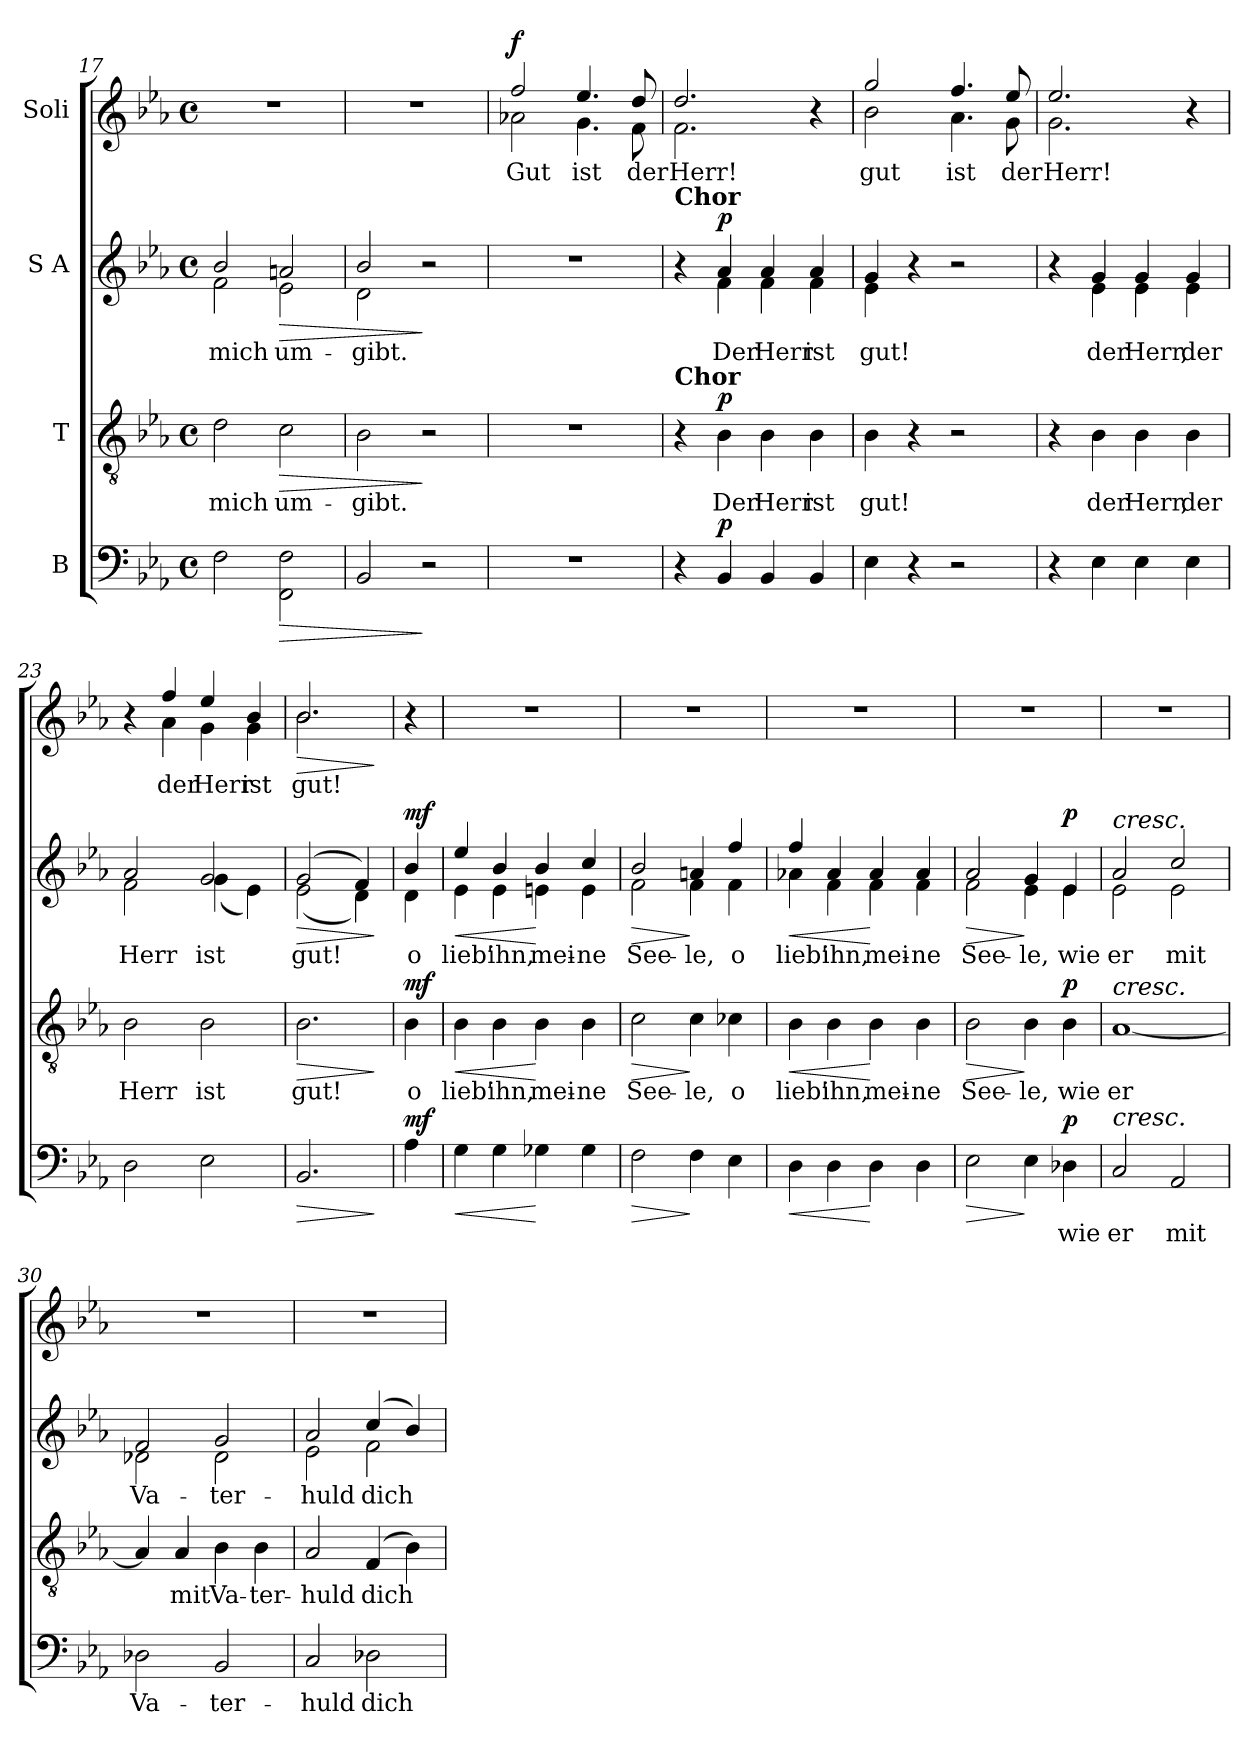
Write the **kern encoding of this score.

**kern	**text	**dynam	**kern	**text	**dynam	**kern	**text	**dynam	**kern	**text	**dynam
*part4	*part4	*part4	*part3	*part3	*part3	*part2	*part2	*part2	*part1	*part1	*part1
*staff4	*staff4	*staff4	*staff3	*staff3	*staff3	*staff2	*staff2	*staff2	*staff1	*staff1	*staff1
*I"B	*	*	*I"T	*	*	*I"S A	*	*	*I"Soli	*	*
*clefF4	*	*	*clefGv2	*	*	*clefG2	*	*	*clefG2	*	*
*k[b-e-a-]	*	*	*k[b-e-a-]	*	*	*k[b-e-a-]	*	*	*k[b-e-a-]	*	*
*M4/4	*	*	*M4/4	*	*	*M4/4	*	*	*M4/4	*	*
*met(c)	*	*	*met(c)	*	*	*met(c)	*	*	*met(c)	*	*
=17	=17	=17	=17	=17	=17	=17	=17	=17	=17	=17	=17
!	!	!	!	!LO:LY:b	!	!	!LO:LY:b	!	!	!	!
*	*	*	*	*	*	*^	*	*	*	*	*
2F\	.	.	2d\	mich	.	2b-/	2f\	mich	.	1r	.	.
!	!	!LO:HP:b	!	!LO:LY:b	!LO:HP:b	!	!	!LO:LY:b	!LO:HP:b	!	!	!
2FF\ 2F\	.	>	2c\	um-	>	2an/	2e-\	um-	>	.	.	.
=18	=18	=18	=18	=18	=18	=18	=18	=18	=18	=18	=18	=18
!	!	!	!	!LO:LY:b	!	!	!	!LO:LY:b	!	!	!	!
2BB-/	.	.	2B-\	-gibt.	.	2b-/	2d\	-gibt.	.	1r	.	.
2r	.	]	2r	.	]	2r	2ryy	.	]	.	.	.
!!LO:LB:g=z
=19	=19	=19	=19	=19	=19	=19	=19	=19	=19	=19	=19	=19
!	!	!	!	!	!	!	!	!	!	!LO:TX:a:B:t=Einzelne	!	!
!	!	!	!	!	!	!	!	!	!	!	!LO:LY:b	!LO:DY:a
*	*	*	*	*	*	*v	*v	*	*	*^	*	*
1r	.	.	1r	.	.	1r	.	.	2ff/	2a-X\	Gut	f
!	!	!	!	!	!	!	!	!	!	!	!LO:LY:b	!
.	.	.	.	.	.	.	.	.	4.ee-/	4.g\	ist	.
!	!	!	!	!	!	!	!	!	!	!	!LO:LY:b	!
.	.	.	.	.	.	.	.	.	8dd/	8f\	der	.
=20	=20	=20	=20	=20	=20	=20	=20	=20	=20	=20	=20	=20
*	*	*	*	*	*	*^	*	*	*	*	*	*
!	!	!	!	!	!	!LO:TX:a:B:t=Chor	!	!	!	!	!	!	!
!	!	!	!LO:TX:a:B:t=Chor	!	!	!	!	!	!	!	!	!	!
!	!	!	!	!	!	!	!	!	!	!	!	!LO:LY:b	!
4r	.	.	4r	.	.	4r	4ryy	.	.	2.dd/	2.f\	Herr!	.
!	!	!LO:DY:a	!	!LO:LY:b	!LO:DY:a	!	!	!LO:LY:b	!LO:DY:a	!	!	!	!
4BB-/	.	p	4B-\	Der	p	4a-/	4f\	Der	p	.	.	.	.
!	!	!	!	!LO:LY:b	!	!	!	!LO:LY:b	!	!	!	!	!
4BB-/	.	.	4B-\	Herr	.	4a-/	4f\	Herr	.	.	.	.	.
!	!	!	!	!LO:LY:b	!	!	!	!LO:LY:b	!	!	!	!	!
4BB-/	.	.	4B-\	ist	.	4a-/	4f\	ist	.	4r	4ryy	.	.
=21	=21	=21	=21	=21	=21	=21	=21	=21	=21	=21	=21	=21	=21
!	!	!	!	!LO:LY:b	!	!	!	!LO:LY:b	!	!	!	!LO:LY:b	!
4E-\	.	.	4B-\	gut!	.	4g/	4e-\	gut!	.	2gg/	2b-\	gut	.
4r	.	.	4r	.	.	4r	4ryy	.	.	.	.	.	.
!	!	!	!	!	!	!	!	!	!	!	!	!LO:LY:b	!
2r	.	.	2r	.	.	2r	2ryy	.	.	4.ff/	4.a-\	ist	.
!	!	!	!	!	!	!	!	!	!	!	!	!LO:LY:b	!
.	.	.	.	.	.	.	.	.	.	8ee-/	8g\	der	.
=22	=22	=22	=22	=22	=22	=22	=22	=22	=22	=22	=22	=22	=22
!	!	!	!	!	!	!	!	!	!	!	!	!LO:LY:b	!
4r	.	.	4r	.	.	4r	4ryy	.	.	2.ee-/	2.g\	Herr!	.
!	!	!	!	!LO:LY:b	!	!	!	!LO:LY:b	!	!	!	!	!
4E-\	.	.	4B-\	der	.	4g/	4e-\	der	.	.	.	.	.
!	!	!	!	!LO:LY:b	!	!	!	!LO:LY:b	!	!	!	!	!
4E-\	.	.	4B-\	Herr,	.	4g/	4e-\	Herr,	.	.	.	.	.
!	!	!	!	!LO:LY:b	!	!	!	!LO:LY:b	!	!	!	!	!
4E-\	.	.	4B-\	der	.	4g/	4e-\	der	.	4r	4ryy	.	.
=23	=23	=23	=23	=23	=23	=23	=23	=23	=23	=23	=23	=23	=23
!	!	!	!	!LO:LY:b	!	!	!	!LO:LY:b	!	!	!	!	!
2D\	.	.	2B-\	Herr	.	2a-/	2f\	Herr	.	4r	4ryy	.	.
!	!	!	!	!	!	!	!	!	!	!	!	!LO:LY:b	!
.	.	.	.	.	.	.	.	.	.	4ff/	4a-\	der	.
!	!	!	!	!LO:LY:b	!	!	!	!LO:LY:b	!	!	!	!LO:LY:b	!
2E-\	.	.	2B-\	ist	.	2g/	(4g\	ist	.	4ee-/	4g\	Herr	.
!	!	!	!	!	!	!	!	!	!	!	!	!LO:LY:b	!
.	.	.	.	.	.	.	4e-\)	.	.	4b-/	4g\	ist	.
=24	=24	=24	=24	=24	=24	=24	=24	=24	=24	=24	=24	=24	=24
!	!	!LO:HP:b	!	!LO:LY:b	!LO:HP:b	!	!	!LO:LY:b	!LO:HP:b	!	!	!LO:LY:b	!LO:HP:b
2.BB-/	.	>	2.B-\	gut!	>	(2g/	(2e-\	gut!	>	2.b-/	2.b-\	gut!	>
.	.	.	.	.	.	4f/)	4d\)	.	.	.	.	.	.
*	*	*	*	*	*	*v	*v	*	*	*	*	*	*
*	*	*	*	*	*	*	*	*	*v	*v	*	*
.	.	]	.	.	]	.	.	]	.	.	]
!!LO:PB:g=z
=24X1	=24X1	=24X1	=24X1	=24X1	=24X1	=24X1	=24X1	=24X1	=24X1	=24X1	=24X1
!	!	!	!	!	!	!LO:TX:a:B:t=Chor	!	!	!	!	!
!	!	!LO:DY:a	!	!LO:LY:b	!LO:DY:a	!	!LO:LY:b	!LO:DY:a	!	!	!
*	*	*	*	*	*	*^	*	*	*	*	*
4A-\	.	mf	4B-\	o	mf	4b-/	4d\	o	mf	4r	.	.
=25	=25	=25	=25	=25	=25	=25	=25	=25	=25	=25	=25	=25
!	!	!LO:HP:b	!	!LO:LY:b	!LO:HP:b	!	!	!LO:LY:b	!LO:HP:b	!	!	!
4G\	.	<	4B-\	lieb'	<	4ee-/	4e-\	lieb'	<	1r	.	.
!	!	!	!	!LO:LY:b	!	!	!	!LO:LY:b	!	!	!	!
4G\	.	.	4B-\	ihn,	.	4b-/	4e-\	ihn,	.	.	.	.
!	!	!	!	!LO:LY:b	!	!	!	!LO:LY:b	!	!	!	!
4G-X\	.	[	4B-\	mei-	[	4b-/	4en\	mei-	[	.	.	.
!	!	!	!	!LO:LY:b	!	!	!	!LO:LY:b	!	!	!	!
4G-\	.	.	4B-\	-ne	.	4cc/	4e\	-ne	.	.	.	.
=26	=26	=26	=26	=26	=26	=26	=26	=26	=26	=26	=26	=26
!	!	!LO:HP:b	!	!LO:LY:b	!LO:HP:b	!	!	!LO:LY:b	!LO:HP:b	!	!	!
2F\	.	>	2c\	See-	>	2b-/	2f\	See-	>	1r	.	.
!	!	!	!	!LO:LY:b	!	!	!	!LO:LY:b	!	!	!	!
4F\	.	]	4c\	-le,	]	4an/	4f\	-le,	]	.	.	.
!	!	!	!	!LO:LY:b	!	!	!	!LO:LY:b	!	!	!	!
4E-\	.	.	4c-X\	o	.	4ff/	4f\	o	.	.	.	.
=27	=27	=27	=27	=27	=27	=27	=27	=27	=27	=27	=27	=27
!	!	!LO:HP:b	!	!LO:LY:b	!LO:HP:b	!	!	!LO:LY:b	!LO:HP:b	!	!	!
4D\	.	<	4B-\	lieb'	<	4ff/	4a-X\	lieb'	<	1r	.	.
!	!	!	!	!LO:LY:b	!	!	!	!LO:LY:b	!	!	!	!
4D\	.	.	4B-\	ihn,	.	4a-/	4f\	ihn,	.	.	.	.
!	!	!	!	!LO:LY:b	!	!	!	!LO:LY:b	!	!	!	!
4D\	.	[	4B-\	mei-	[	4a-/	4f\	mei-	[	.	.	.
!	!	!	!	!LO:LY:b	!	!	!	!LO:LY:b	!	!	!	!
4D\	.	.	4B-\	-ne	.	4a-/	4f\	-ne	.	.	.	.
=28	=28	=28	=28	=28	=28	=28	=28	=28	=28	=28	=28	=28
!	!	!LO:HP:b	!	!LO:LY:b	!LO:HP:b	!	!	!LO:LY:b	!LO:HP:b	!	!	!
2E-\	.	>	2B-\	See-	>	2a-/	2f\	See-	>	1r	.	.
!	!	!	!	!LO:LY:b	!	!	!	!LO:LY:b	!	!	!	!
4E-\	.	]	4B-\	-le,	]	4g/	4e-\	-le,	]	.	.	.
!	!LO:LY:b	!LO:DY:a	!	!LO:LY:b	!LO:DY:a	!	!	!LO:LY:b	!LO:DY:a	!	!	!
4D-X\	wie	p	4B-\	wie	p	4e-/	4e-\	wie	p	.	.	.
=29	=29	=29	=29	=29	=29	=29	=29	=29	=29	=29	=29	=29
!	!	!	!	!	!	!LO:TX:a:i:t=cresc.	!	!	!	!	!	!
!	!	!	!LO:TX:a:i:t=cresc.	!	!	!	!	!	!	!	!	!
!LO:TX:a:i:t=cresc.	!	!	!	!	!	!	!	!	!	!	!	!
!	!LO:LY:b	!	!	!LO:LY:b	!	!	!	!LO:LY:b	!	!	!	!
2C/	er	.	[1A-	er	.	2a-/	2e-\	er	.	1r	.	.
!	!LO:LY:b	!	!	!	!	!	!	!LO:LY:b	!	!	!	!
2AA-/	mit	.	.	.	.	2cc/	2e-\	mit	.	.	.	.
!!LO:LB:g=z
=30	=30	=30	=30	=30	=30	=30	=30	=30	=30	=30	=30	=30
!	!LO:LY:b	!	!	!	!	!	!	!LO:LY:b	!	!	!	!
2D-X\	Va-	.	4A-/]	.	.	2f/	2d-X\	Va-	.	1r	.	.
!	!	!	!	!LO:LY:b	!	!	!	!	!	!	!	!
.	.	.	4A-/	mit	.	.	.	.	.	.	.	.
!	!LO:LY:b	!	!	!LO:LY:b	!	!	!	!LO:LY:b	!	!	!	!
2BB-/	-ter-	.	4B-\	Va-	.	2g/	2d-\	-ter-	.	.	.	.
!	!	!	!	!LO:LY:b	!	!	!	!	!	!	!	!
.	.	.	4B-\	-ter-	.	.	.	.	.	.	.	.
=31	=31	=31	=31	=31	=31	=31	=31	=31	=31	=31	=31	=31
!	!LO:LY:b	!	!	!LO:LY:b	!	!	!	!LO:LY:b	!	!	!	!
2C/	-huld	.	2A-/	-huld	.	2a-/	2e-\	-huld	.	1r	.	.
!	!LO:LY:b	!	!	!LO:LY:b	!	!	!	!LO:LY:b	!	!	!	!
2D-X\	dich	.	(4F/	dich	.	(4cc/	2f\	dich	.	.	.	.
.	.	.	4B-\)	.	.	4b-/)	.	.	.	.	.	.
*	*	*	*	*	*	*v	*v	*	*	*	*	*
=	=	=	=	=	=	=	=	=	=	=	=
*-	*-	*-	*-	*-	*-	*-	*-	*-	*-	*-	*-
